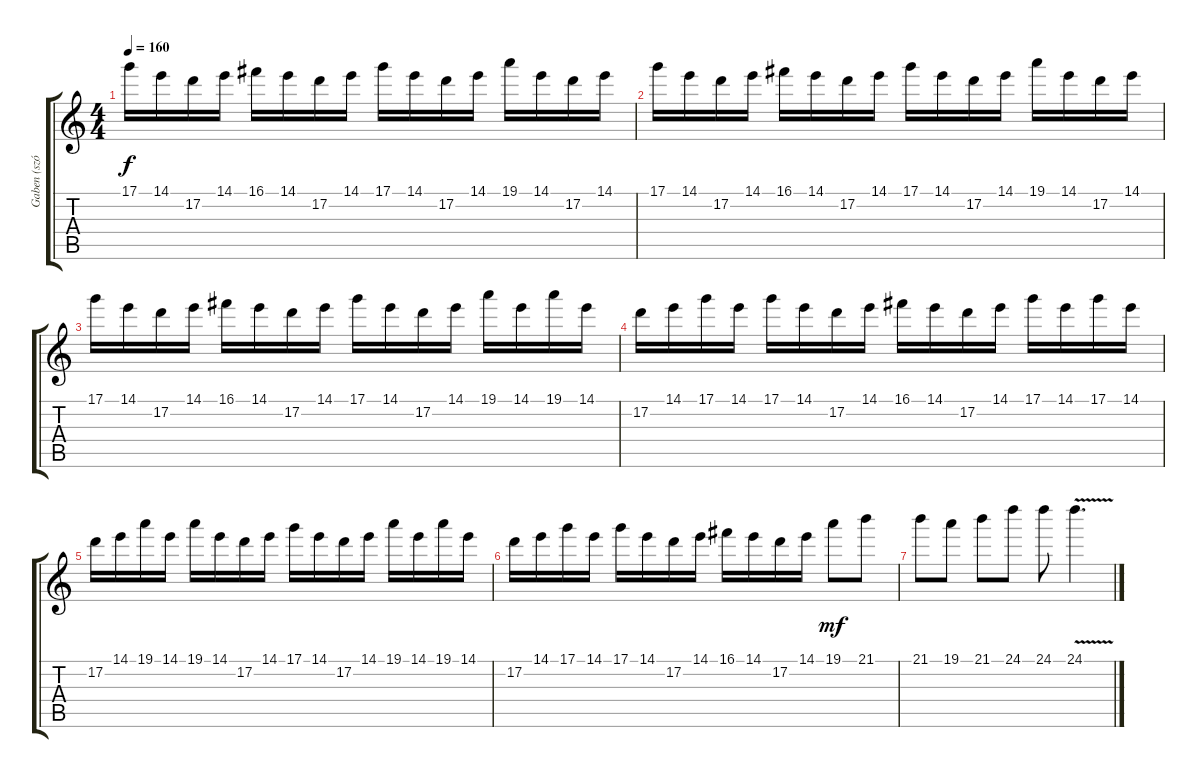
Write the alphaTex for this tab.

\track ("Gaben (szólóg.)" "Gaben (szó") {instrument overdrivenguitar}
\staff {score tabs}
\tuning (D4 A3 F3 C3 G2 C2) {hide}
\ts (4 4)
\tempo 160
\clef g2
\ks c
17.1.16{dy f} 14.1.16 17.2.16 14.1.16 16.1.16 14.1.16 17.2.16 14.1.16 17.1.16 14.1.16 17.2.16 14.1.16 19.1.16 14.1.16 17.2.16 14.1.16 |
17.1.16 14.1.16 17.2.16 14.1.16 16.1.16 14.1.16 17.2.16 14.1.16 17.1.16 14.1.16 17.2.16 14.1.16 19.1.16 14.1.16 17.2.16 14.1.16 |
17.1.16 14.1.16 17.2.16 14.1.16 16.1.16 14.1.16 17.2.16 14.1.16 17.1.16 14.1.16 17.2.16 14.1.16 19.1.16 14.1.16 19.1.16 14.1.16 |
17.2.16 14.1.16 17.1.16 14.1.16 17.1.16 14.1.16 17.2.16 14.1.16 16.1.16 14.1.16 17.2.16 14.1.16 17.1.16 14.1.16 17.1.16 14.1.16 |
17.2.16 14.1.16 19.1.16 14.1.16 19.1.16 14.1.16 17.2.16 14.1.16 17.1.16 14.1.16 17.2.16 14.1.16 19.1.16 14.1.16 19.1.16 14.1.16 |
17.2.16 14.1.16 17.1.16 14.1.16 17.1.16 14.1.16 17.2.16 14.1.16 16.1.16 14.1.16 17.2.16 14.1.16 19.1.8{dy mf} 21.1.8 |
21.1.8 19.1.8 21.1.8 24.1.8 24.1.8 24.1{v}.4{d}
